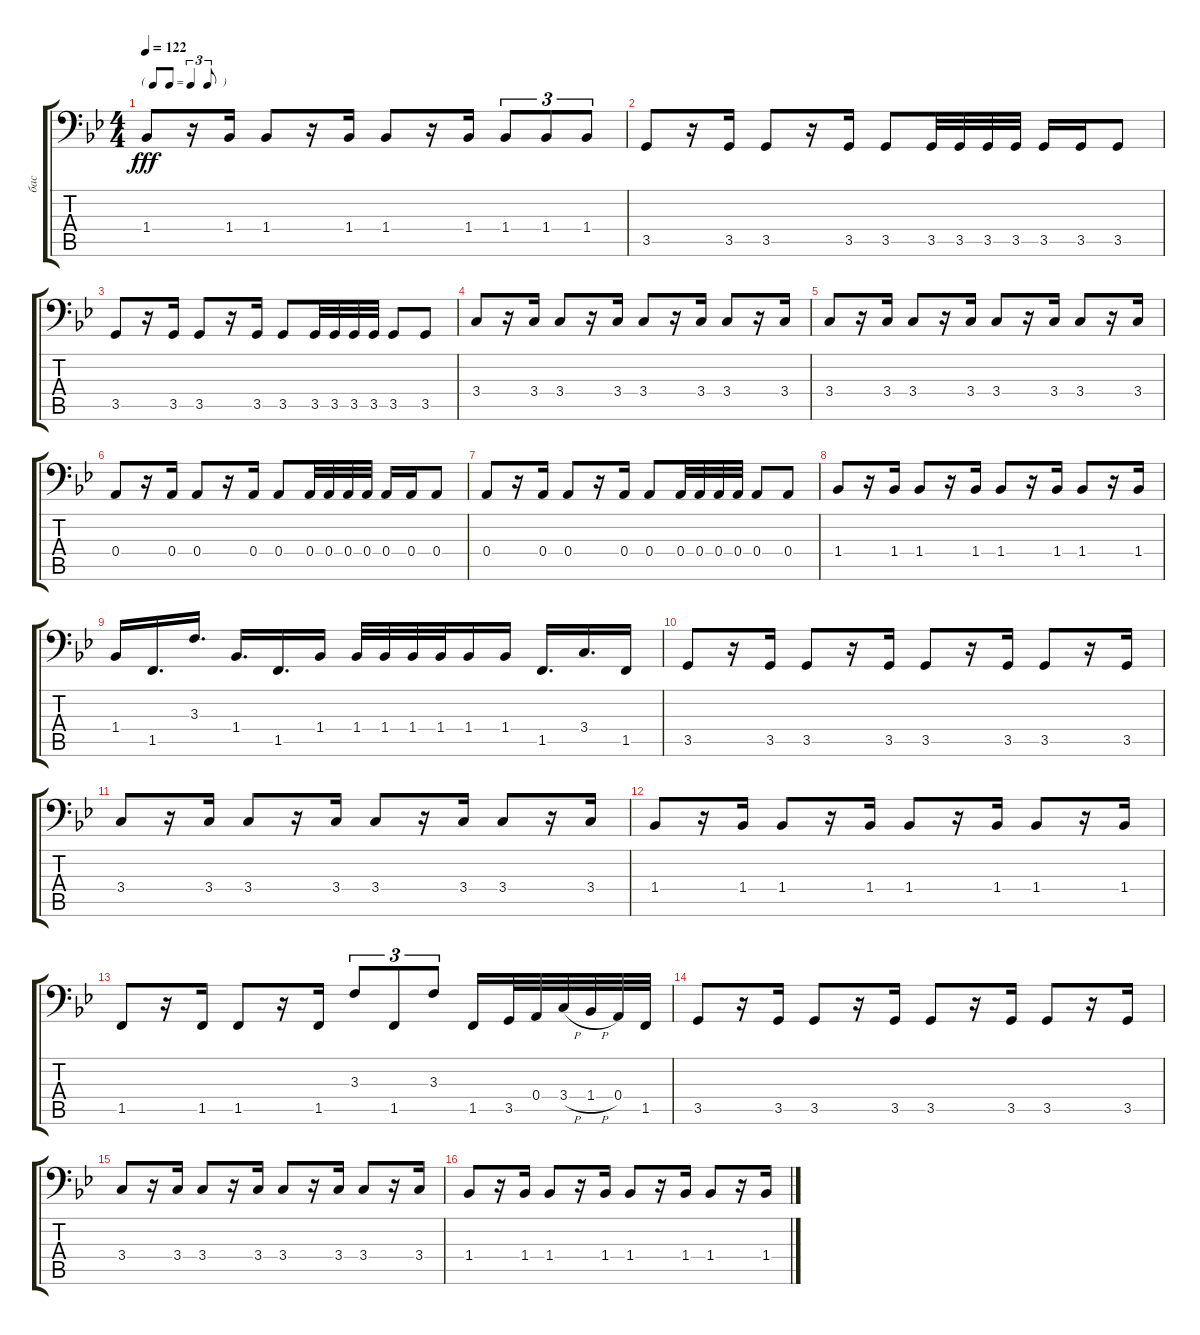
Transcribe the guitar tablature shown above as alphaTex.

\track ("бас" "бас") {instrument electricbasspick}
\staff {score tabs}
\tuning (C3 G2 D2 A1 E1 B0) {hide}
\ts (4 4)
\tf triplet8th
\tempo 122
\clef f4
\ks gminor
1.4.8{dy fff} r.16 1.4.16 1.4.8 r.16 1.4.16 1.4.8 r.16 1.4.16 1.4.8{tu (3 2)} 1.4.8{tu (3 2)} 1.4.8{tu (3 2)} |
3.5.8 r.16 3.5.16 3.5.8 r.16 3.5.16 3.5.8 3.5.32 3.5.32 3.5.32 3.5.32 3.5.16 3.5.16 3.5.8 |
3.5.8 r.16 3.5.16 3.5.8 r.16 3.5.16 3.5.8 3.5.32 3.5.32 3.5.32 3.5.32 3.5.8 3.5.8 |
3.4.8 r.16 3.4.16 3.4.8 r.16 3.4.16 3.4.8 r.16 3.4.16 3.4.8 r.16 3.4.16 |
3.4.8 r.16 3.4.16 3.4.8 r.16 3.4.16 3.4.8 r.16 3.4.16 3.4.8 r.16 3.4.16 |
0.4.8 r.16 0.4.16 0.4.8 r.16 0.4.16 0.4.8 0.4.32 0.4.32 0.4.32 0.4.32 0.4.16 0.4.16 0.4.8 |
0.4.8 r.16 0.4.16 0.4.8 r.16 0.4.16 0.4.8 0.4.32 0.4.32 0.4.32 0.4.32 0.4.8 0.4.8 |
1.4.8 r.16 1.4.16 1.4.8 r.16 1.4.16 1.4.8 r.16 1.4.16 1.4.8 r.16 1.4.16 |
1.4.16 1.5.16{d} 3.3.16{d} 1.4.16{d} 1.5.16{d} 1.4.16 1.4.32 1.4.32 1.4.32 1.4.32 1.4.16 1.4.16 1.5.16{d} 3.4.16{d} 1.5.16 |
3.5.8 r.16 3.5.16 3.5.8 r.16 3.5.16 3.5.8 r.16 3.5.16 3.5.8 r.16 3.5.16 |
3.4.8 r.16 3.4.16 3.4.8 r.16 3.4.16 3.4.8 r.16 3.4.16 3.4.8 r.16 3.4.16 |
1.4.8 r.16 1.4.16 1.4.8 r.16 1.4.16 1.4.8 r.16 1.4.16 1.4.8 r.16 1.4.16 |
1.5.8 r.16 1.5.16 1.5.8 r.16 1.5.16 3.3.8{tu (3 2)} 1.5.8{tu (3 2)} 3.3.8{tu (3 2)} 1.5.16 3.5.32 0.4.32 3.4{h}.32 1.4{h}.32 0.4.32 1.5.32 |
3.5.8 r.16 3.5.16 3.5.8 r.16 3.5.16 3.5.8 r.16 3.5.16 3.5.8 r.16 3.5.16 |
3.4.8 r.16 3.4.16 3.4.8 r.16 3.4.16 3.4.8 r.16 3.4.16 3.4.8 r.16 3.4.16 |
1.4.8 r.16 1.4.16 1.4.8 r.16 1.4.16 1.4.8 r.16 1.4.16 1.4.8 r.16 1.4.16
